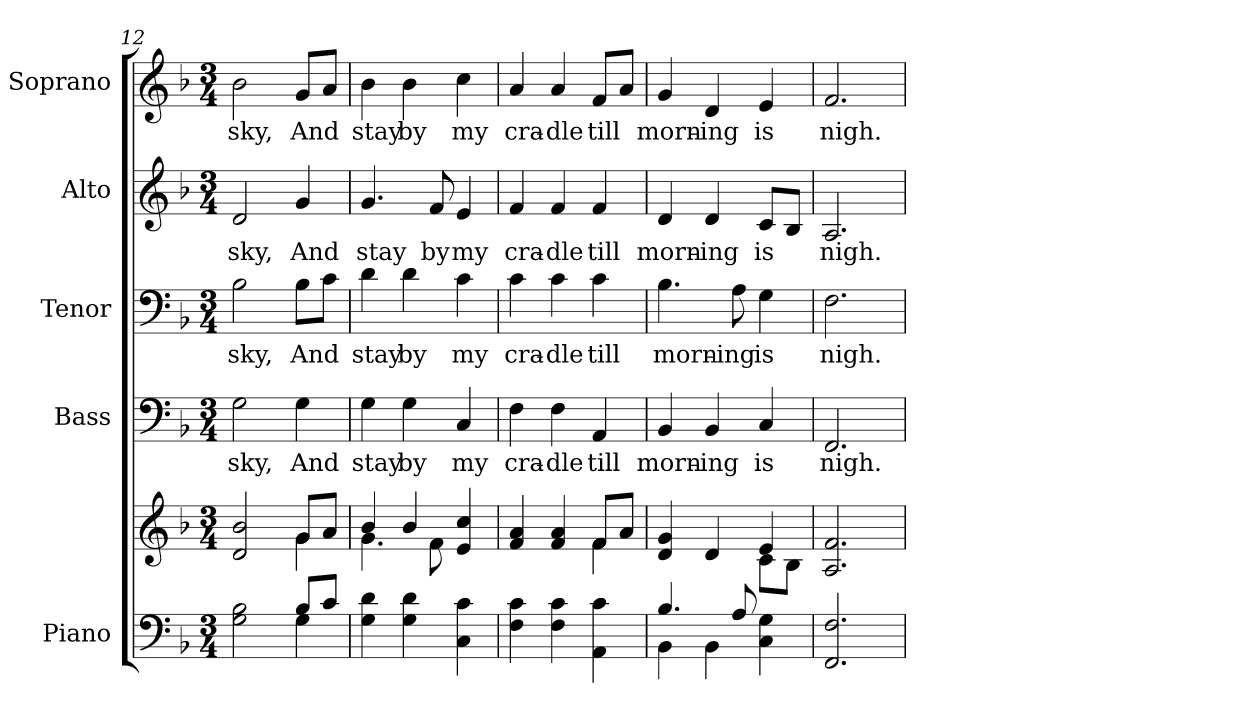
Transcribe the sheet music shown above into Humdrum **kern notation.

**kern	**kern	**kern	**text	**kern	**text	**kern	**text	**kern	**text
*part5	*part5	*part4	*part4	*part3	*part3	*part2	*part2	*part1	*part1
*staff6	*staff5	*staff4	*staff4	*staff3	*staff3	*staff2	*staff2	*staff1	*staff1
*I"Piano	*	*I"Bass	*	*I"Tenor	*	*I"Alto	*	*I"Soprano	*
*I'Pno.	*	*I'B.	*	*I'T.	*	*I'A.	*	*I'S.	*
*clefF4	*clefG2	*clefF4	*	*clefF4	*	*clefG2	*	*clefG2	*
*k[b-]	*k[b-]	*k[b-]	*	*k[b-]	*	*k[b-]	*	*k[b-]	*
*F:	*F:	*F:	*	*F:	*	*F:	*	*F:	*
*M3/4	*M3/4	*M3/4	*	*M3/4	*	*M3/4	*	*M3/4	*
=12	=12	=12	=12	=12	=12	=12	=12	=12	=12
*^	*^	*	*	*	*	*	*	*	*
!	!	!	!	!	!LO:LY:b:color=#000000	!	!	!	!	!	!
!	!	!	!	!	!	!	!LO:LY:b:color=#000000	!	!	!	!
!	!	!	!	!	!	!	!	!	!LO:LY:b:color=#000000	!	!
!	!	!	!	!	!	!	!	!	!	!	!LO:LY:b:color=#000000
2Gi\ 2B-i	2ryy	2di/ 2b-i	2ryy	2Gi\	sky,	2B-i\	sky,	2di/	sky,	2b-i\	sky,
!	!	!	!	!	!LO:LY:b:color=#000000	!	!	!	!	!	!
!	!	!	!	!	!	!	!LO:LY:b:color=#000000	!	!	!	!
!	!	!	!	!	!	!	!	!	!LO:LY:b:color=#000000	!	!
!	!	!	!	!	!	!	!	!	!	!	!LO:LY:b:color=#000000
8B-i/L	4Gi\	8gi/L	4gi\	4Gi\	And	8B-i\L	And	4gi/	And	8gi/L	And
8ci/J	.	8ai/J	.	.	.	8ci\J	.	.	.	8ai/J	.
*v	*v	*	*	*	*	*	*	*	*	*	*
=13	=13	=13	=13	=13	=13	=13	=13	=13	=13	=13
!	!	!	!	!LO:LY:b:color=#000000	!	!	!	!	!	!
!	!	!	!	!	!	!LO:LY:b:color=#000000	!	!	!	!
!	!	!	!	!	!	!	!	!LO:LY:b:color=#000000	!	!
!	!	!	!	!	!	!	!	!	!	!LO:LY:b:color=#000000
4Gi\ 4di	4b-i/	4.gi\	4Gi\	stay	4di\	stay	4.gi/	stay	4b-i\	stay
!	!	!	!	!LO:LY:b:color=#000000	!	!	!	!	!	!
!	!	!	!	!	!	!LO:LY:b:color=#000000	!	!	!	!
!	!	!	!	!	!	!	!	!	!	!LO:LY:b:color=#000000
4Gi\ 4di	4b-i/	.	4Gi\	by	4di\	by	.	.	4b-i\	by
!	!	!	!	!	!	!	!	!LO:LY:b:color=#000000	!	!
.	.	8fi\	.	.	.	.	8fi/	by	.	.
!	!	!	!	!LO:LY:b:color=#000000	!	!	!	!	!	!
!	!	!	!	!	!	!LO:LY:b:color=#000000	!	!	!	!
!	!	!	!	!	!	!	!	!LO:LY:b:color=#000000	!	!
!	!	!	!	!	!	!	!	!	!	!LO:LY:b:color=#000000
4Ci\ 4ci	4ei/ 4cci	4ryy	4Ci/	my	4ci\	my	4ei/	my	4cci\	my
!!LO:PB:g=z
=14	=14	=14	=14	=14	=14	=14	=14	=14	=14	=14
!	!	!	!	!LO:LY:b:color=#000000	!	!	!	!	!	!
!	!	!	!	!	!	!LO:LY:b:color=#000000	!	!	!	!
!	!	!	!	!	!	!	!	!LO:LY:b:color=#000000	!	!
!	!	!	!	!	!	!	!	!	!	!LO:LY:b:color=#000000
4Fi\ 4ci	4fi/ 4ai	2ryy	4Fi\	cra-	4ci\	cra-	4fi/	cra-	4ai/	cra-
!	!	!	!	!LO:LY:b:color=#000000	!	!	!	!	!	!
!	!	!	!	!	!	!LO:LY:b:color=#000000	!	!	!	!
!	!	!	!	!	!	!	!	!LO:LY:b:color=#000000	!	!
!	!	!	!	!	!	!	!	!	!	!LO:LY:b:color=#000000
4Fi\ 4ci	4fi/ 4ai	.	4Fi\	-dle	4ci\	-dle	4fi/	-dle	4ai/	-dle
!	!	!	!	!LO:LY:b:color=#000000	!	!	!	!	!	!
!	!	!	!	!	!	!LO:LY:b:color=#000000	!	!	!	!
!	!	!	!	!	!	!	!	!LO:LY:b:color=#000000	!	!
!	!	!	!	!	!	!	!	!	!	!LO:LY:b:color=#000000
4AAi\ 4ci	8fi/L	4fi\	4AAi/	till	4ci\	till	4fi/	till	8fi/L	till
.	8ai/J	.	.	.	.	.	.	.	8ai/J	.
=15	=15	=15	=15	=15	=15	=15	=15	=15	=15	=15
*^	*	*	*	*	*	*	*	*	*	*
!	!	!	!	!	!LO:LY:b:color=#000000	!	!	!	!	!	!
!	!	!	!	!	!	!	!LO:LY:b:color=#000000	!	!	!	!
!	!	!	!	!	!	!	!	!	!LO:LY:b:color=#000000	!	!
!	!	!	!	!	!	!	!	!	!	!	!LO:LY:b:color=#000000
4.B-i/	4BB-i\	4di/ 4gi	2ryy	4BB-i/	morn-	4.B-i\	morn-	4di/	morn-	4gi/	morn-
!	!	!	!	!	!LO:LY:b:color=#000000	!	!	!	!	!	!
!	!	!	!	!	!	!	!	!	!LO:LY:b:color=#000000	!	!
!	!	!	!	!	!	!	!	!	!	!	!LO:LY:b:color=#000000
.	4BB-i\	4di/	.	4BB-i/	-ing	.	.	4di/	-ing	4di/	-ing
!	!	!	!	!	!	!	!LO:LY:b:color=#000000	!	!	!	!
8Ai/	.	.	.	.	.	8Ai\	-ing	.	.	.	.
!	!	!	!	!	!LO:LY:b:color=#000000	!	!	!	!	!	!
!	!	!	!	!	!	!	!LO:LY:b:color=#000000	!	!	!	!
!	!	!	!	!	!	!	!	!	!LO:LY:b:color=#000000	!	!
!	!	!	!	!	!	!	!	!	!	!	!LO:LY:b:color=#000000
4Ci\ 4Gi	4ryy	4ei/	8ci\L	4Ci/	is	4Gi\	is	8ci/L	is	4ei/	is
.	.	.	8B-i\J	.	.	.	.	8B-i/J	.	.	.
*v	*v	*	*	*	*	*	*	*	*	*	*
*	*v	*v	*	*	*	*	*	*	*	*
=16	=16	=16	=16	=16	=16	=16	=16	=16	=16
*	*^	*	*	*	*	*	*	*	*
!	!	!	!	!LO:LY:b:color=#000000	!	!	!	!	!	!
*	*v	*v	*	*	*	*	*	*	*	*
*	*^	*	*	*	*	*	*	*	*
!	!	!	!	!	!	!LO:LY:b:color=#000000	!	!	!	!
*	*v	*v	*	*	*	*	*	*	*	*
*	*^	*	*	*	*	*	*	*	*
!	!	!	!	!	!	!	!	!LO:LY:b:color=#000000	!	!
*	*v	*v	*	*	*	*	*	*	*	*
*	*^	*	*	*	*	*	*	*	*
!	!	!	!	!	!	!	!	!	!	!LO:LY:b:color=#000000
*	*v	*v	*	*	*	*	*	*	*	*
2.FFi/ 2.Fi	2.Ai/ 2.fi	2.FFi/	nigh.	2.Fi\	nigh.	2.Ai/	nigh.	2.fi/	nigh.
=	=	=	=	=	=	=	=	=	=
*-	*-	*-	*-	*-	*-	*-	*-	*-	*-
